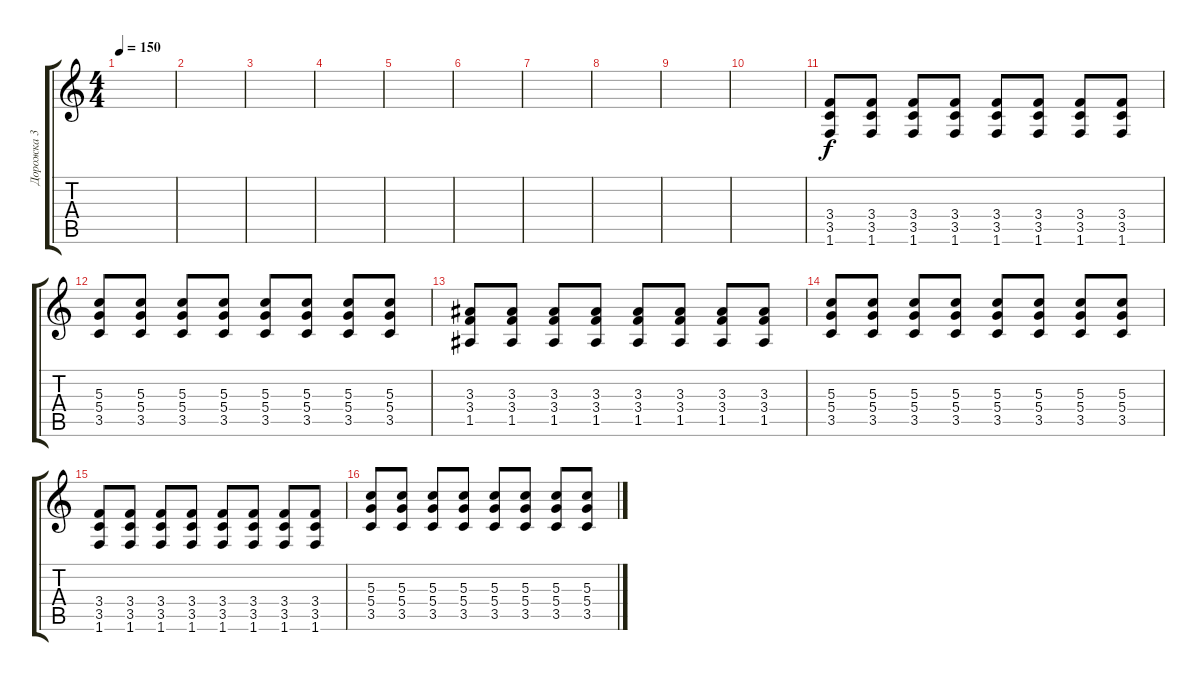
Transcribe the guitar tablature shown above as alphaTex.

\track ("Дорожка 3" "Дорожка 3") {instrument distortionguitar}
\staff {score tabs}
\tuning (E4 B3 G3 D3 A2 E2) {hide}
\ts (4 4)
\tempo 150
\clef g2
\ks c
|
|
|
|
|
|
|
|
|
|
(3.4 3.5 1.6).8 (3.4 3.5 1.6).8 (3.4 3.5 1.6).8 (3.4 3.5 1.6).8 (3.4 3.5 1.6).8 (3.4 3.5 1.6).8 (3.4 3.5 1.6).8 (3.4 3.5 1.6).8 |
(5.3 5.4 3.5).8 (5.3 5.4 3.5).8 (5.3 5.4 3.5).8 (5.3 5.4 3.5).8 (5.3 5.4 3.5).8 (5.3 5.4 3.5).8 (5.3 5.4 3.5).8 (5.3 5.4 3.5).8 |
(3.3 3.4 1.5).8 (3.3 3.4 1.5).8 (3.3 3.4 1.5).8 (3.3 3.4 1.5).8 (3.3 3.4 1.5).8 (3.3 3.4 1.5).8 (3.3 3.4 1.5).8 (3.3 3.4 1.5).8 |
(5.3 5.4 3.5).8 (5.3 5.4 3.5).8 (5.3 5.4 3.5).8 (5.3 5.4 3.5).8 (5.3 5.4 3.5).8 (5.3 5.4 3.5).8 (5.3 5.4 3.5).8 (5.3 5.4 3.5).8 |
(3.4 3.5 1.6).8 (3.4 3.5 1.6).8 (3.4 3.5 1.6).8 (3.4 3.5 1.6).8 (3.4 3.5 1.6).8 (3.4 3.5 1.6).8 (3.4 3.5 1.6).8 (3.4 3.5 1.6).8 |
(5.3 5.4 3.5).8 (5.3 5.4 3.5).8 (5.3 5.4 3.5).8 (5.3 5.4 3.5).8 (5.3 5.4 3.5).8 (5.3 5.4 3.5).8 (5.3 5.4 3.5).8 (5.3 5.4 3.5).8
